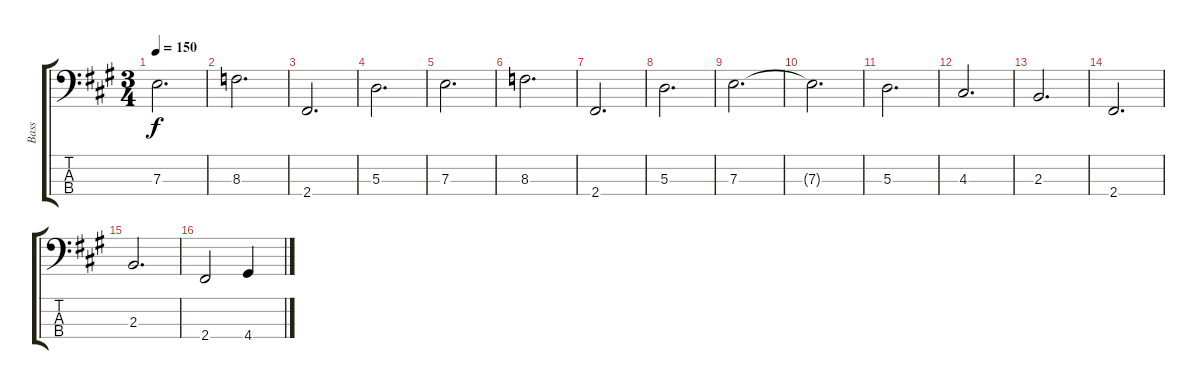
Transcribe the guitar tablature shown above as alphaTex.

\track ("Bass" "Bass") {instrument acousticbass}
\staff {score tabs}
\tuning (G2 D2 A1 E1) {hide}
\ts (3 4)
\tempo 150
\clef f4
\ks f#minor
7.3.2{d dy f} |
8.3.2{d} |
2.4.2{d} |
5.3.2{d} |
7.3.2{d} |
8.3.2{d} |
2.4.2{d} |
5.3.2{d} |
7.3.2{d} |
7.3{t}.2{d} |
5.3.2{d} |
4.3.2{d} |
2.3.2{d} |
2.4.2{d} |
2.3.2{d} |
2.4.2 4.4.4
